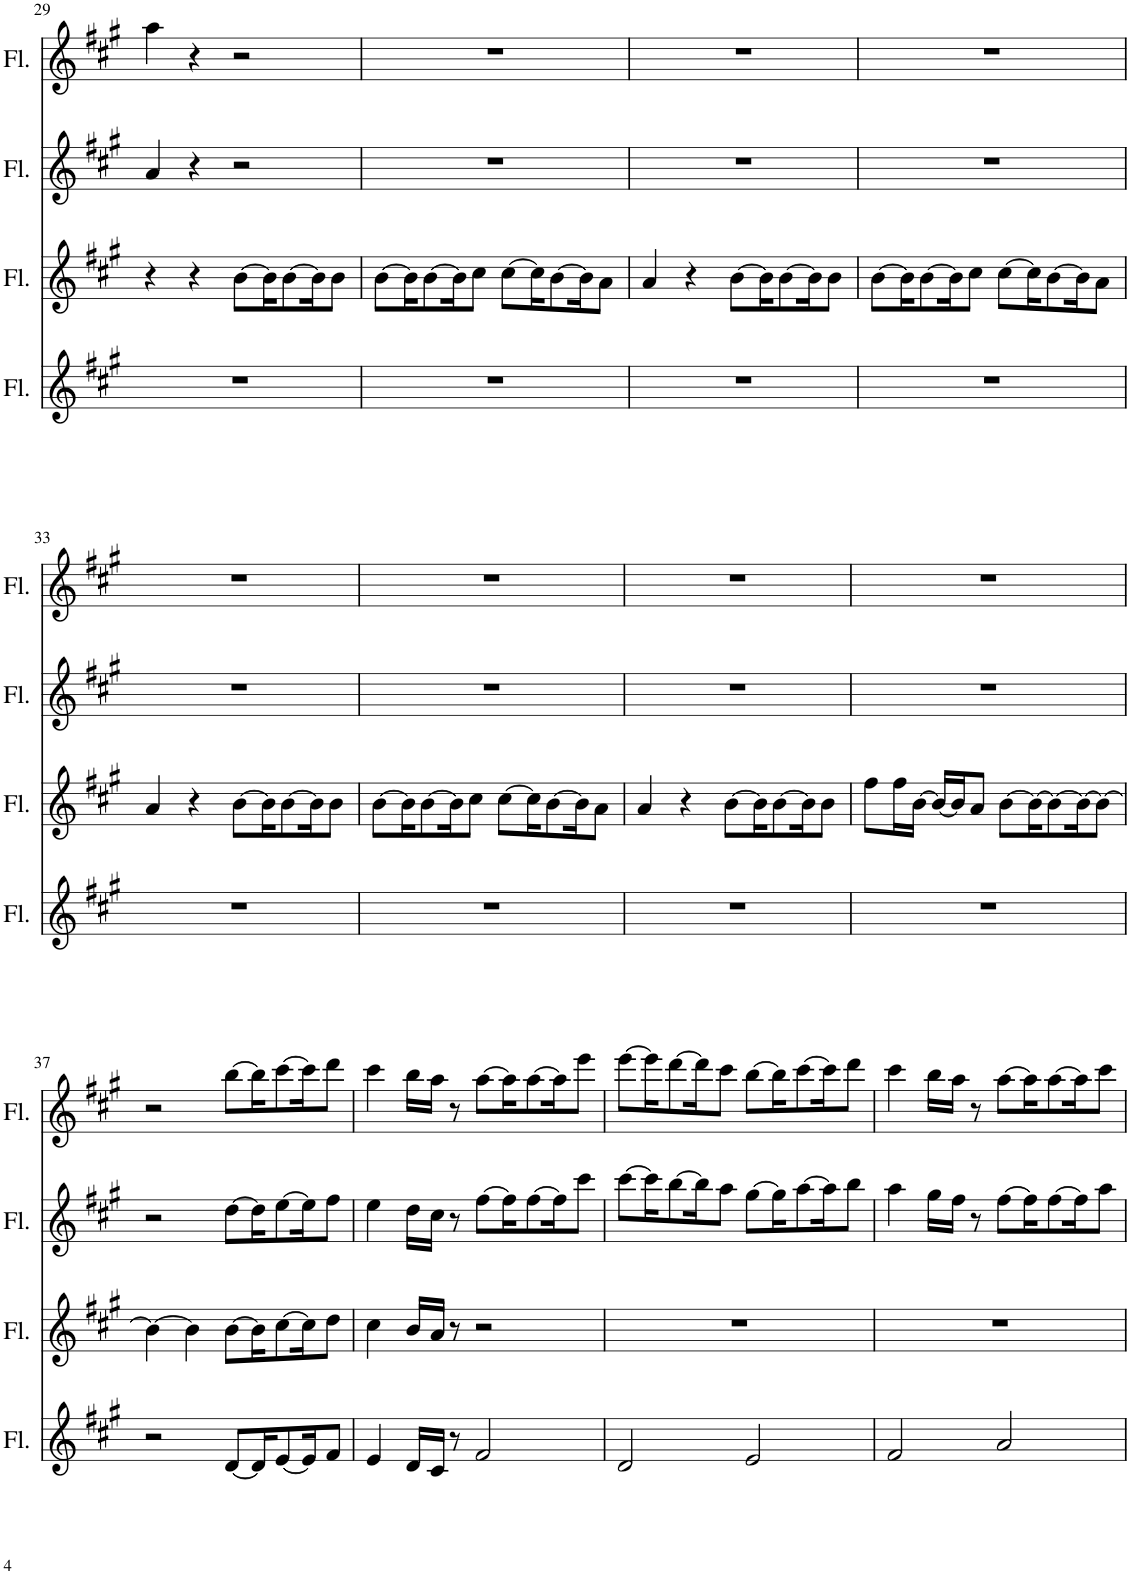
**kern	**kern	**kern	**kern
*part4	*part3	*part2	*part1
*staff4	*staff3	*staff2	*staff1
*I"Flute	*I"Flute	*I"Flute	*I"Flute
*I'Fl.	*I'Fl.	*I'Fl.	*I'Fl.
!!LO:PB:g=z
*clefG2	*clefG2	*clefG2	*clefG2
*k[f#c#g#]	*k[f#c#g#]	*k[f#c#g#]	*k[f#c#g#]
*M4/4	*M4/4	*M4/4	*M4/4
=29	=29	=29	=29
1r	4r	4a/	4aa\
.	4r	4r	4r
.	[8b\L	2r	2r
.	16b\K]	.	.
.	[8b\	.	.
.	16b\K]	.	.
.	8b\J	.	.
=30	=30	=30	=30
1r	[8b\L	1r	1r
.	16b\K]	.	.
.	[8b\	.	.
.	16b\K]	.	.
.	8cc#\J	.	.
.	[8cc#\L	.	.
.	16cc#\K]	.	.
.	[8b\	.	.
.	16b\K]	.	.
.	8a\J	.	.
=31	=31	=31	=31
1r	4a/	1r	1r
.	4r	.	.
.	[8b\L	.	.
.	16b\K]	.	.
.	[8b\	.	.
.	16b\K]	.	.
.	8b\J	.	.
=32	=32	=32	=32
1r	[8b\L	1r	1r
.	16b\K]	.	.
.	[8b\	.	.
.	16b\K]	.	.
.	8cc#\J	.	.
.	[8cc#\L	.	.
.	16cc#\K]	.	.
.	[8b\	.	.
.	16b\K]	.	.
.	8a\J	.	.
!!LO:LB:g=z
=33	=33	=33	=33
1r	4a/	1r	1r
.	4r	.	.
.	[8b\L	.	.
.	16b\K]	.	.
.	[8b\	.	.
.	16b\K]	.	.
.	8b\J	.	.
=34	=34	=34	=34
1r	[8b\L	1r	1r
.	16b\K]	.	.
.	[8b\	.	.
.	16b\K]	.	.
.	8cc#\J	.	.
.	[8cc#\L	.	.
.	16cc#\K]	.	.
.	[8b\	.	.
.	16b\K]	.	.
.	8a\J	.	.
=35	=35	=35	=35
1r	4a/	1r	1r
.	4r	.	.
.	[8b\L	.	.
.	16b\K]	.	.
.	[8b\	.	.
.	16b\K]	.	.
.	8b\J	.	.
=36	=36	=36	=36
1r	8ff#\L	1r	1r
.	16ff#\L	.	.
.	[16b\JJ	.	.
.	16b/LL_	.	.
.	16b/J]	.	.
.	8a/J	.	.
.	[8b\L	.	.
.	16b\K_	.	.
.	8b\_	.	.
.	16b\K_	.	.
.	8b\J_	.	.
!!LO:LB:g=z
=37	=37	=37	=37
2r	4b\_	2r	2r
.	4b\]	.	.
[8d/L	[8b\L	[8dd\L	[8bb\L
16d/K]	16b\K]	16dd\K]	16bb\K]
[8e/	[8cc#\	[8ee\	[8ccc#\
16e/K]	16cc#\K]	16ee\K]	16ccc#\K]
8f#/J	8dd\J	8ff#\J	8ddd\J
=38	=38	=38	=38
4e/	4cc#\	4ee\	4ccc#\
16d/LL	16b/LL	16dd\LL	16bb\LL
16c#/JJ	16a/JJ	16cc#\JJ	16aa\JJ
8r	8r	8r	8r
2f#/	2r	[8ff#\L	[8aa\L
.	.	16ff#\K]	16aa\K]
.	.	[8ff#\	[8aa\
.	.	16ff#\K]	16aa\K]
.	.	8ccc#\J	8eee\J
=39	=39	=39	=39
2d/	1r	[8ccc#\L	[8eee\L
.	.	16ccc#\K]	16eee\K]
.	.	[8bb\	[8ddd\
.	.	16bb\K]	16ddd\K]
.	.	8aa\J	8ccc#\J
2e/	.	[8gg#\L	[8bb\L
.	.	16gg#\K]	16bb\K]
.	.	[8aa\	[8ccc#\
.	.	16aa\K]	16ccc#\K]
.	.	8bb\J	8ddd\J
=40	=40	=40	=40
2f#/	1r	4aa\	4ccc#\
.	.	16gg#\LL	16bb\LL
.	.	16ff#\JJ	16aa\JJ
.	.	8r	8r
2a/	.	[8ff#\L	[8aa\L
.	.	16ff#\K]	16aa\K]
.	.	[8ff#\	[8aa\
.	.	16ff#\K]	16aa\K]
.	.	8aa\J	8ccc#\J
=	=	=	=
*-	*-	*-	*-
